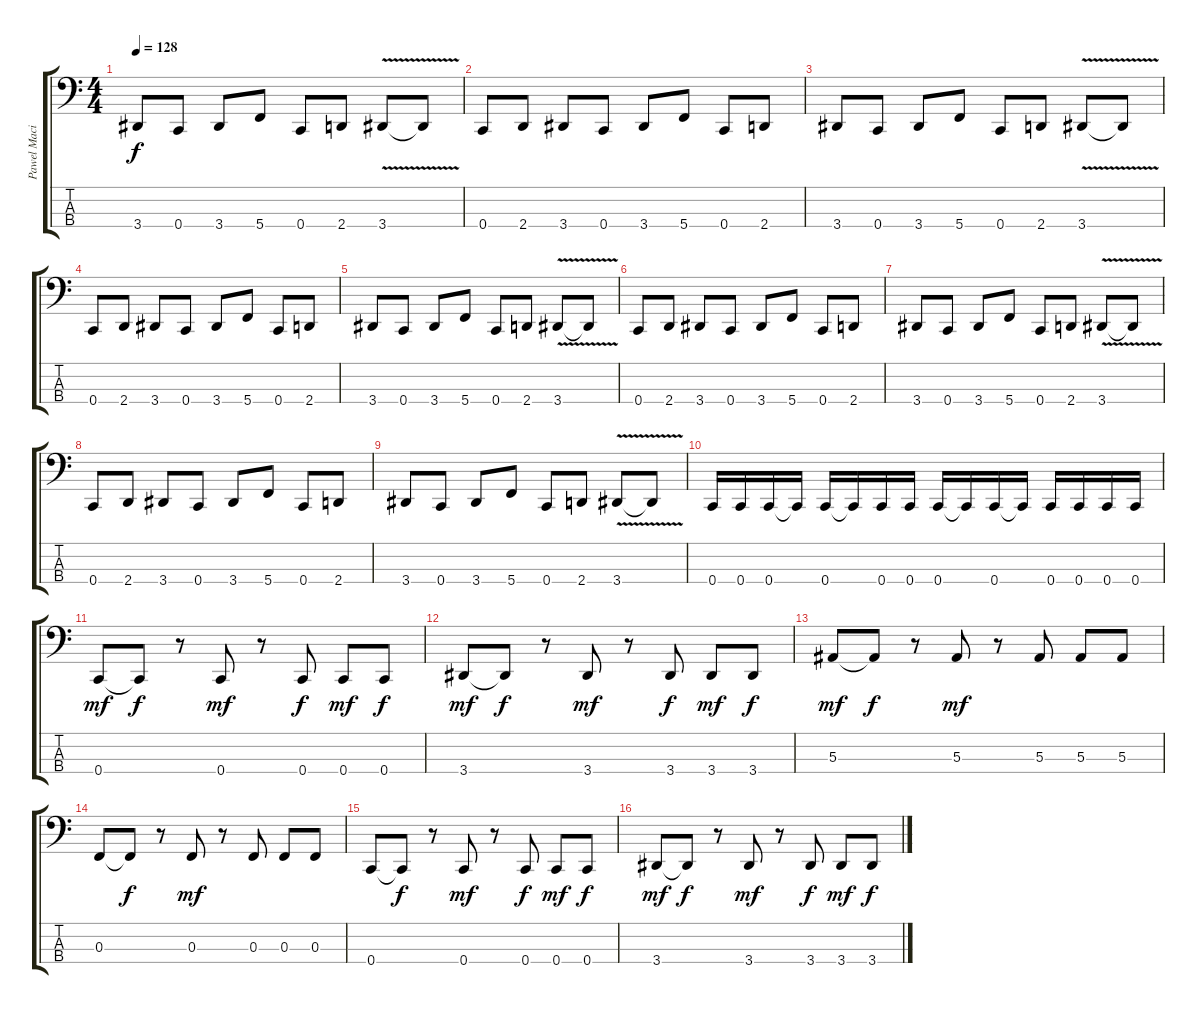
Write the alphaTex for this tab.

\track ("Pawel Maciwoda" "Pawel Maci") {instrument electricbassfinger}
\staff {score tabs}
\tuning (Eb2 Bb1 F1 C1) {hide}
\ts (4 4)
\tempo 128
\clef f4
\ks c
3.4.8{dy f} 0.4.8 3.4.8 5.4.8 0.4.8 2.4.8 3.4{v}.8 3.4{t}.8 |
0.4.8 2.4.8 3.4.8 0.4.8 3.4.8 5.4.8 0.4.8 2.4.8 |
3.4.8 0.4.8 3.4.8 5.4.8 0.4.8 2.4.8 3.4{v}.8 3.4{t}.8 |
0.4.8 2.4.8 3.4.8 0.4.8 3.4.8 5.4.8 0.4.8 2.4.8 |
3.4.8 0.4.8 3.4.8 5.4.8 0.4.8 2.4.8 3.4{v}.8 3.4{t}.8 |
0.4.8 2.4.8 3.4.8 0.4.8 3.4.8 5.4.8 0.4.8 2.4.8 |
3.4.8 0.4.8 3.4.8 5.4.8 0.4.8 2.4.8 3.4{v}.8 3.4{t}.8 |
0.4.8 2.4.8 3.4.8 0.4.8 3.4.8 5.4.8 0.4.8 2.4.8 |
3.4.8 0.4.8 3.4.8 5.4.8 0.4.8 2.4.8 3.4{v}.8 3.4{t}.8 |
0.4.16 0.4.16 0.4.16 0.4{t}.16 0.4.16 0.4{t}.16 0.4.16 0.4.16 0.4.16 0.4{t}.16 0.4.16 0.4{t}.16 0.4.16 0.4.16 0.4.16 0.4.16 |
0.4.8{dy mf} 0.4{t}.8{dy f} r.8 0.4.8{dy mf} r.8 0.4.8{dy f} 0.4.8{dy mf} 0.4.8{dy f} |
3.4.8{dy mf} 3.4{t}.8{dy f} r.8 3.4.8{dy mf} r.8 3.4.8{dy f} 3.4.8{dy mf} 3.4.8{dy f} |
5.3.8{dy mf} 5.3{t}.8{dy f} r.8 5.3.8{dy mf} r.8 5.3.8 5.3.8 5.3.8 |
0.3.8 0.3{t}.8{dy f} r.8 0.3.8{dy mf} r.8 0.3.8 0.3.8 0.3.8 |
0.4.8 0.4{t}.8{dy f} r.8 0.4.8{dy mf} r.8 0.4.8{dy f} 0.4.8{dy mf} 0.4.8{dy f} |
3.4.8{dy mf} 3.4{t}.8{dy f} r.8 3.4.8{dy mf} r.8 3.4.8{dy f} 3.4.8{dy mf} 3.4.8{dy f}
